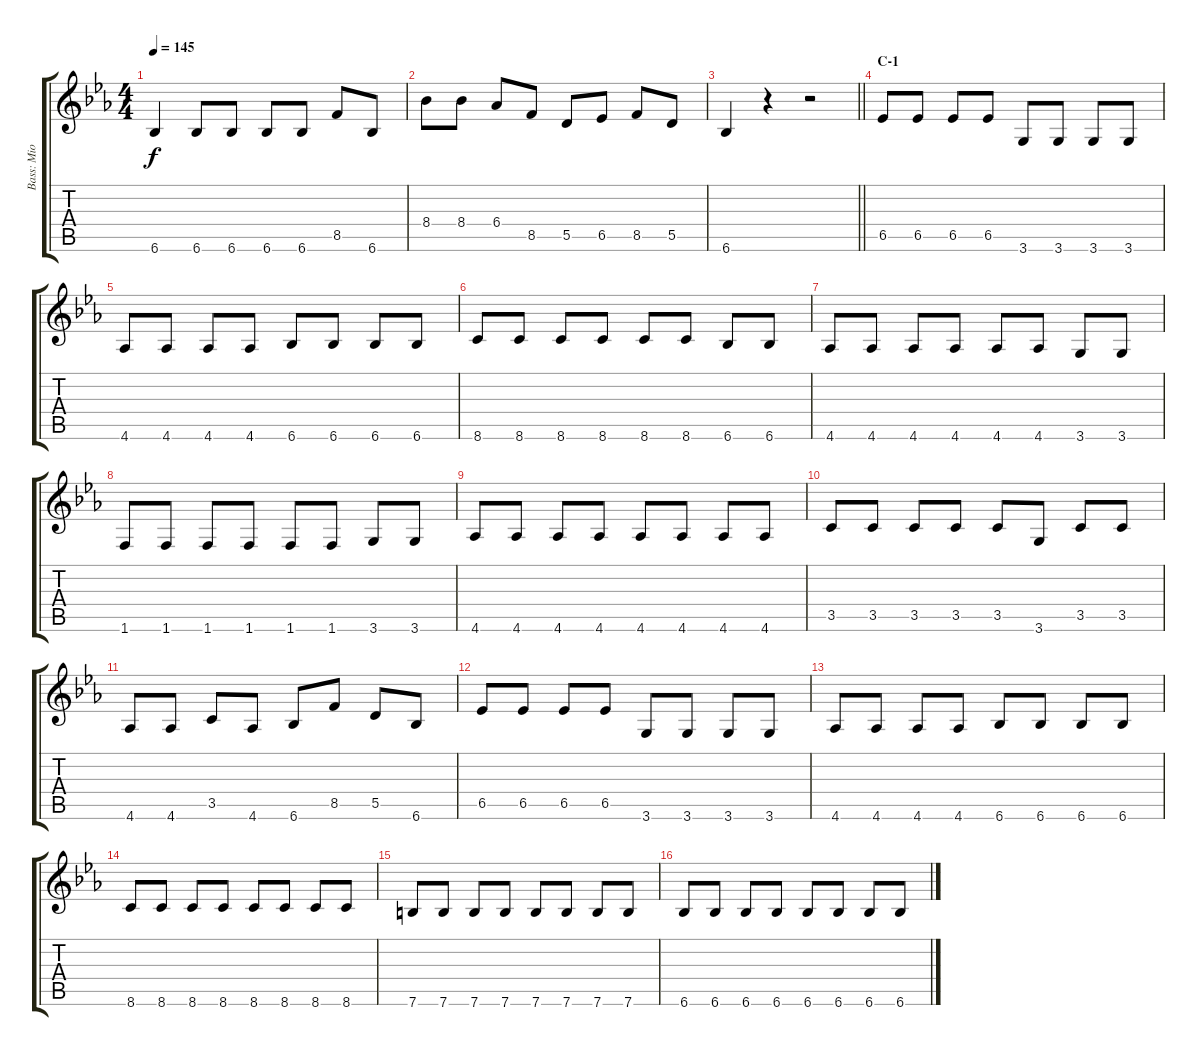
\track ("Bass: Mio Akiyama" "Bass: Mio ") {instrument electricbassfinger}
\staff {score tabs}
\tuning (E4 B3 G3 D3 A2 E2) {hide}
\ts (4 4)
\tempo 145
\clef g2
\ks eb
6.6.4{dy f} 6.6.8 6.6.8 6.6.8 6.6.8 8.5.8 6.6.8 |
8.4.8 8.4.8 6.4.8 8.5.8 5.5.8 6.5.8 8.5.8 5.5.8 |
\barLineRight lightlight
6.6.4 r.4 r.2 |
\section ("" "C-1")
6.5.8 6.5.8 6.5.8 6.5.8 3.6.8 3.6.8 3.6.8 3.6.8 |
4.6.8 4.6.8 4.6.8 4.6.8 6.6.8 6.6.8 6.6.8 6.6.8 |
8.6.8 8.6.8 8.6.8 8.6.8 8.6.8 8.6.8 6.6.8 6.6.8 |
4.6.8 4.6.8 4.6.8 4.6.8 4.6.8 4.6.8 3.6.8 3.6.8 |
1.6.8 1.6.8 1.6.8 1.6.8 1.6.8 1.6.8 3.6.8 3.6.8 |
4.6.8 4.6.8 4.6.8 4.6.8 4.6.8 4.6.8 4.6.8 4.6.8 |
3.5.8 3.5.8 3.5.8 3.5.8 3.5.8 3.6.8 3.5.8 3.5.8 |
4.6.8 4.6.8 3.5.8 4.6.8 6.6.8 8.5.8 5.5.8 6.6.8 |
6.5.8 6.5.8 6.5.8 6.5.8 3.6.8 3.6.8 3.6.8 3.6.8 |
4.6.8 4.6.8 4.6.8 4.6.8 6.6.8 6.6.8 6.6.8 6.6.8 |
8.6.8 8.6.8 8.6.8 8.6.8 8.6.8 8.6.8 8.6.8 8.6.8 |
7.6.8 7.6.8 7.6.8 7.6.8 7.6.8 7.6.8 7.6.8 7.6.8 |
6.6.8 6.6.8 6.6.8 6.6.8 6.6.8 6.6.8 6.6.8 6.6.8
